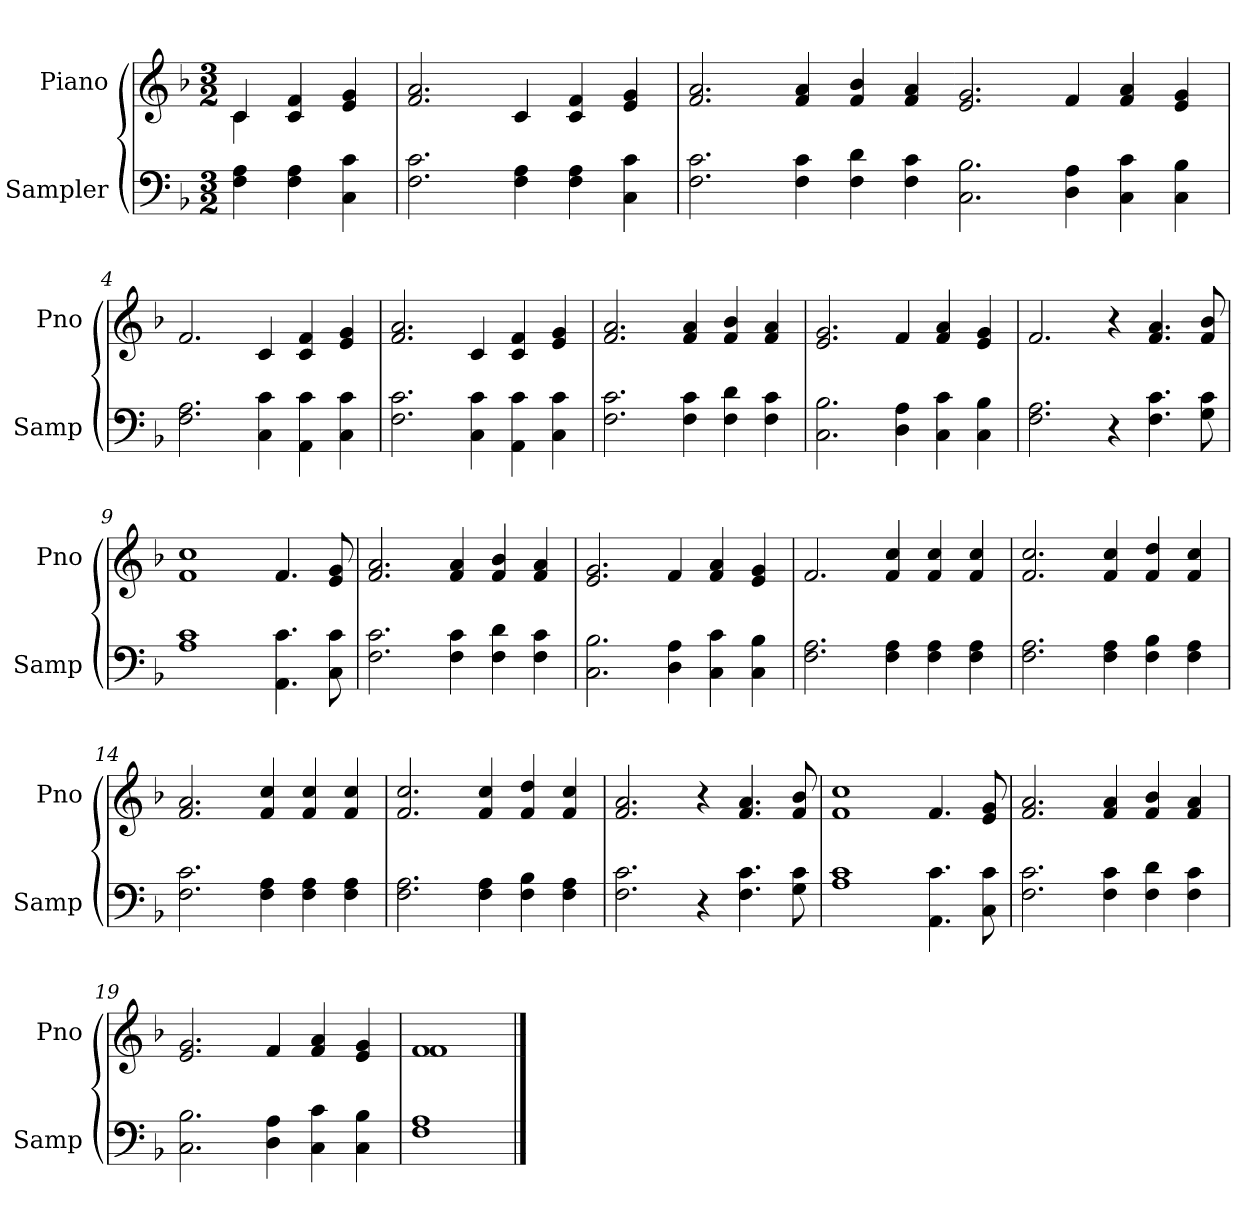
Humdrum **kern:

**kern	**kern
*part2	*part1
*staff2	*staff1
*I"Sampler	*I"Piano
*I'Samp	*I'Pno
*clefF4	*clefG2
*k[b-]	*k[b-]
*F:	*F:
*M3/2	*M3/2
=1	=1
*	*^
4F\ 4A\	4c/	4c
4F\ 4A\	4c 4f	2ryy
4C\ 4c\	4e 4g	.
*	*v	*v
=2	=2
2.F\ 2.c\	2.f 2.a
4F\ 4A\	4c/
4F\ 4A\	4c 4f
4C\ 4c\	4e 4g
=3	=3
2.F\ 2.c\	2.f 2.a
4F\ 4c\	4f 4a
4F\ 4d\	4f 4b-
4F\ 4c\	4f 4a
2.C\ 2.B-\	2.e/ 2.g/
4D\ 4A\	4f/
4C\ 4c\	4f/ 4a/
4C\ 4B-\	4e/ 4g/
=4	=4
2.F\ 2.A\	2.f/
4C\ 4c\	4c/
4AA\ 4c\	4c/ 4f/
4C\ 4c\	4e/ 4g/
=5	=5
2.F\ 2.c\	2.f/ 2.a/
4C\ 4c\	4c/
4AA\ 4c\	4c/ 4f/
4C\ 4c\	4e/ 4g/
=6	=6
2.F\ 2.c\	2.f/ 2.a/
4F\ 4c\	4f/ 4a/
4F\ 4d\	4f/ 4b-/
4F\ 4c\	4f/ 4a/
=7	=7
2.C\ 2.B-\	2.e/ 2.g/
4D\ 4A\	4f/
4C\ 4c\	4f/ 4a/
4C\ 4B-\	4e/ 4g/
=8	=8
2.F\ 2.A\	2.f/
4r	4r
4.F\ 4.c\	4.f/ 4.a/
8G\ 8c\	8f/ 8b-/
=9	=9
1A\ 1c\	1f/ 1cc/
4.AA\ 4.c\	4.f/
8C\ 8c\	8e/ 8g/
=10	=10
2.F\ 2.c\	2.f/ 2.a/
4F\ 4c\	4f/ 4a/
4F\ 4d\	4f/ 4b-/
4F\ 4c\	4f/ 4a/
=11	=11
2.C\ 2.B-\	2.e/ 2.g/
4D\ 4A\	4f/
4C\ 4c\	4f/ 4a/
4C\ 4B-\	4e/ 4g/
=12	=12
2.F\ 2.A\	2.f/
4F\ 4A\	4f/ 4cc/
4F\ 4A\	4f/ 4cc/
4F\ 4A\	4f/ 4cc/
=13	=13
2.F\ 2.A\	2.f/ 2.cc/
4F\ 4A\	4f/ 4cc/
4F\ 4B-\	4f/ 4dd/
4F\ 4A\	4f/ 4cc/
=14	=14
2.F\ 2.c\	2.f/ 2.a/
4F\ 4A\	4f/ 4cc/
4F\ 4A\	4f/ 4cc/
4F\ 4A\	4f/ 4cc/
=15	=15
2.F\ 2.A\	2.f/ 2.cc/
4F\ 4A\	4f/ 4cc/
4F\ 4B-\	4f/ 4dd/
4F\ 4A\	4f/ 4cc/
=16	=16
2.F\ 2.c\	2.f/ 2.a/
4r	4r
4.F\ 4.c\	4.f/ 4.a/
8G\ 8c\	8f/ 8b-/
=17	=17
1A\ 1c\	1f/ 1cc/
4.AA\ 4.c\	4.f/
8C\ 8c\	8e/ 8g/
=18	=18
2.F\ 2.c\	2.f/ 2.a/
4F\ 4c\	4f/ 4a/
4F\ 4d\	4f/ 4b-/
4F\ 4c\	4f/ 4a/
=19	=19
2.C\ 2.B-\	2.e/ 2.g/
4D\ 4A\	4f/
4C\ 4c\	4f/ 4a/
4C\ 4B-\	4e/ 4g/
=20	=20
*	*^
1F\ 1A\	1f/	1f
*	*v	*v
==	==
*-	*-
